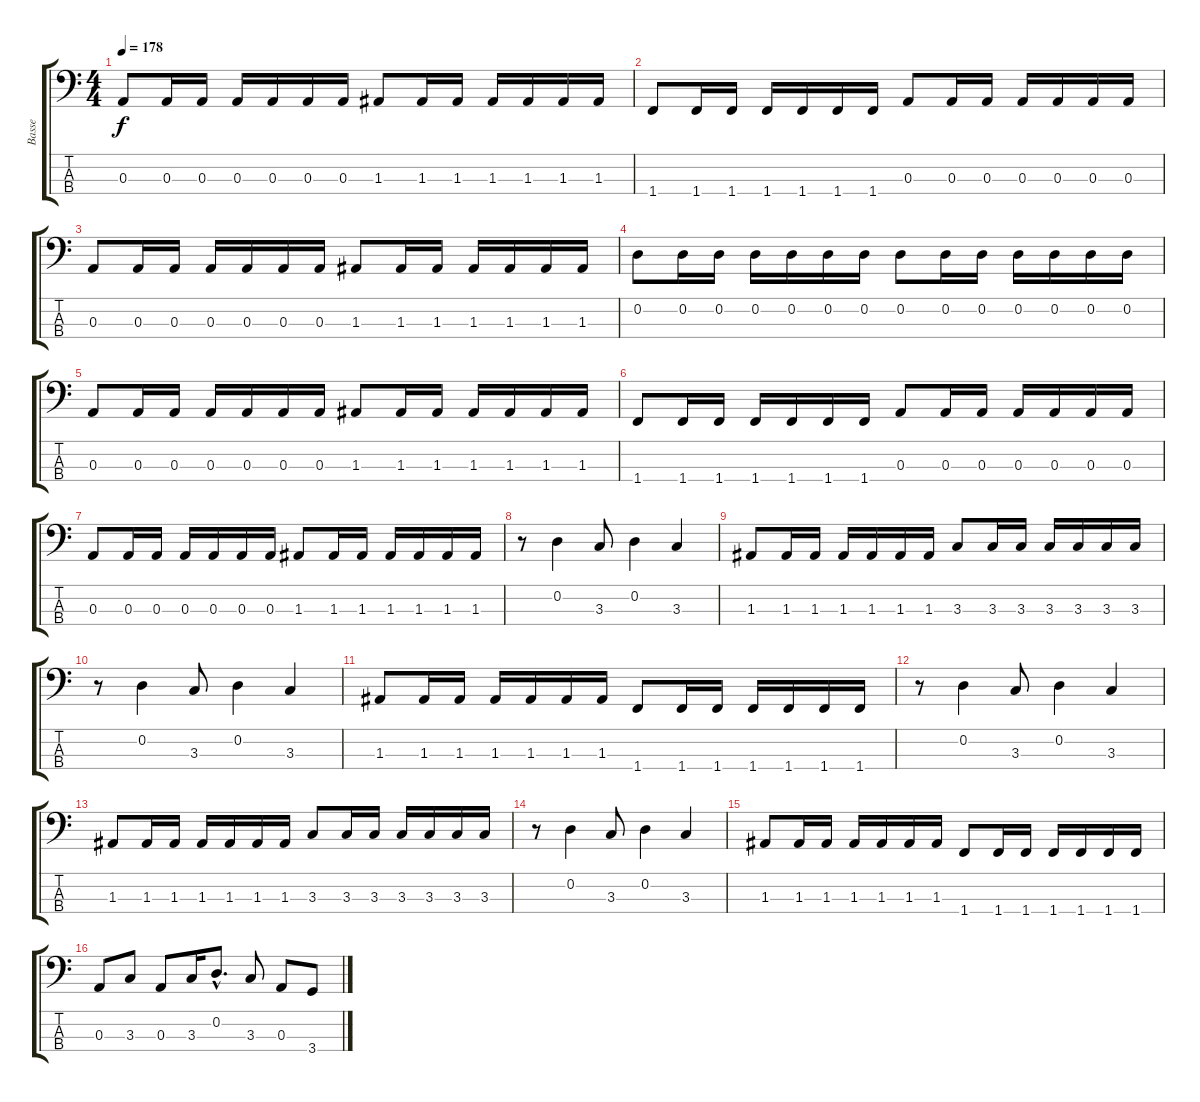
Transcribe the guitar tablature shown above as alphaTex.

\track ("Basse" "Basse") {instrument electricbasspick}
\staff {score tabs}
\tuning (G2 D2 A1 E1) {hide}
\ts (4 4)
\tempo 178
\clef f4
\ks c
0.3.8{dy f} 0.3.16 0.3.16 0.3.16 0.3.16 0.3.16 0.3.16 1.3.8 1.3.16 1.3.16 1.3.16 1.3.16 1.3.16 1.3.16 |
1.4.8 1.4.16 1.4.16 1.4.16 1.4.16 1.4.16 1.4.16 0.3.8 0.3.16 0.3.16 0.3.16 0.3.16 0.3.16 0.3.16 |
0.3.8 0.3.16 0.3.16 0.3.16 0.3.16 0.3.16 0.3.16 1.3.8 1.3.16 1.3.16 1.3.16 1.3.16 1.3.16 1.3.16 |
0.2.8 0.2.16 0.2.16 0.2.16 0.2.16 0.2.16 0.2.16 0.2.8 0.2.16 0.2.16 0.2.16 0.2.16 0.2.16 0.2.16 |
0.3.8 0.3.16 0.3.16 0.3.16 0.3.16 0.3.16 0.3.16 1.3.8 1.3.16 1.3.16 1.3.16 1.3.16 1.3.16 1.3.16 |
1.4.8 1.4.16 1.4.16 1.4.16 1.4.16 1.4.16 1.4.16 0.3.8 0.3.16 0.3.16 0.3.16 0.3.16 0.3.16 0.3.16 |
0.3.8 0.3.16 0.3.16 0.3.16 0.3.16 0.3.16 0.3.16 1.3.8 1.3.16 1.3.16 1.3.16 1.3.16 1.3.16 1.3.16 |
r.8 0.2.4 3.3.8 0.2.4 3.3.4 |
1.3.8 1.3.16 1.3.16 1.3.16 1.3.16 1.3.16 1.3.16 3.3.8 3.3.16 3.3.16 3.3.16 3.3.16 3.3.16 3.3.16 |
r.8 0.2.4 3.3.8 0.2.4 3.3.4 |
1.3.8 1.3.16 1.3.16 1.3.16 1.3.16 1.3.16 1.3.16 1.4.8 1.4.16 1.4.16 1.4.16 1.4.16 1.4.16 1.4.16 |
r.8 0.2.4 3.3.8 0.2.4 3.3.4 |
1.3.8 1.3.16 1.3.16 1.3.16 1.3.16 1.3.16 1.3.16 3.3.8 3.3.16 3.3.16 3.3.16 3.3.16 3.3.16 3.3.16 |
r.8 0.2.4 3.3.8 0.2.4 3.3.4 |
1.3.8 1.3.16 1.3.16 1.3.16 1.3.16 1.3.16 1.3.16 1.4.8 1.4.16 1.4.16 1.4.16 1.4.16 1.4.16 1.4.16 |
0.3.8 3.3.8 0.3.8 3.3.16 0.2{hac}.8{d} 3.3.8 0.3.8 3.4.8
